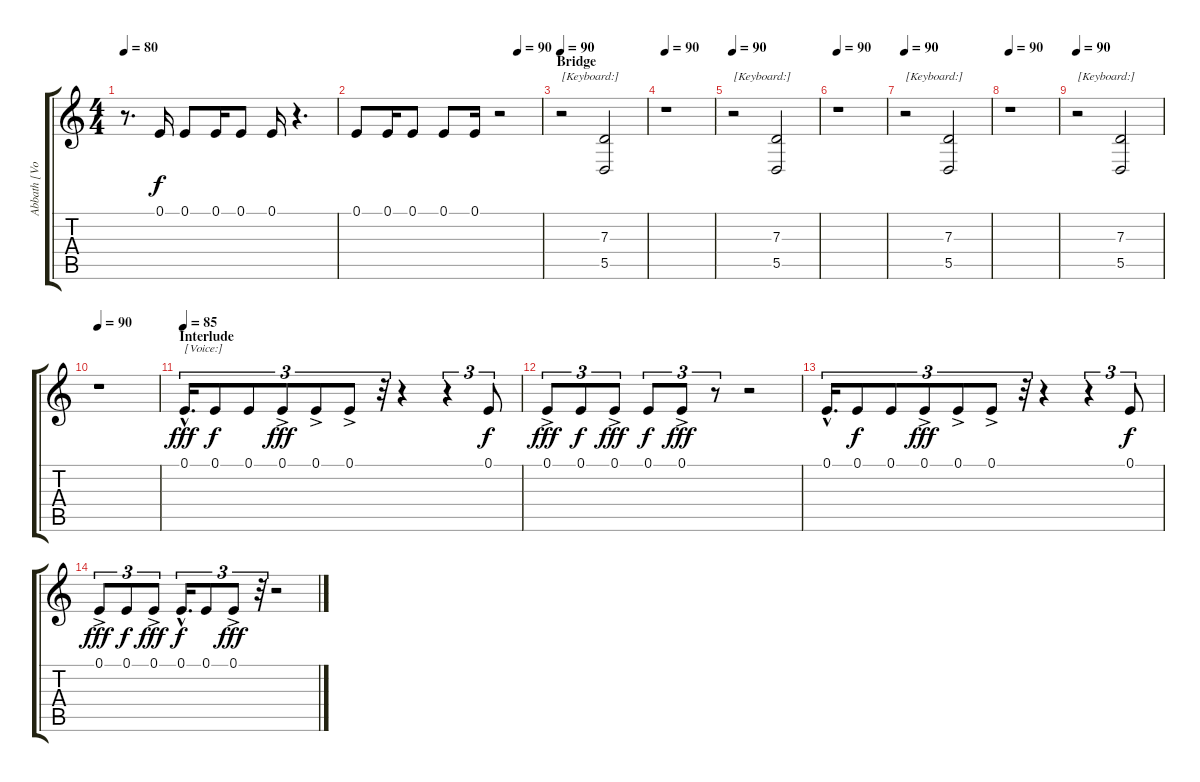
\track ("Abbath [Vox + Solo + Keys]" "Abbath [Vo") {instrument gunshot}
\staff {score tabs}
\tuning (E4 B3 G3 D3 A2 E2) {hide}
\ts (4 4)
\tempo 80
\clef g2
\ks c
r.8{d dy f} 0.1.16 0.1.8 0.1.16 0.1.8 0.1.16 r.4{d} |
\tempo (90 0.875)
0.1.8 0.1.16 0.1.8 0.1.8 0.1.16 r.2 |
\section ("" "Bridge")
\tempo 90
r.2{txt "[Keyboard:]"} (7.3 5.5).2{volume 10 instrument choiraahs} |
\tempo 90
r.1 |
\tempo 90
r.2{txt "[Keyboard:]"} (7.3 5.5).2{volume 10 instrument choiraahs} |
\tempo 90
r.1 |
\tempo 90
r.2{txt "[Keyboard:]"} (7.3 5.5).2{volume 10 instrument choiraahs} |
\tempo 90
r.1 |
\tempo 90
r.2{txt "[Keyboard:]"} (7.3 5.5).2{volume 10 instrument choiraahs} |
\tempo 90
r.1 |
\section ("" "Interlude")
\tempo 85
0.1{hac}.16{d tu (3 2) txt "[Voice:]" dy fff instrument gunshot} 0.1.8{tu (3 2) dy f} 0.1.8{tu (3 2)} 0.1{ac}.8{tu (3 2) dy fff} 0.1{ac}.8{tu (3 2)} 0.1{ac}.8{tu (3 2)} r.32{tu (3 2)} r.4 r.4{tu (3 2)} 0.1.8{tu (3 2) dy f} |
0.1{ac}.8{tu (3 2) dy fff} 0.1.8{tu (3 2) dy f} 0.1{ac}.8{tu (3 2) dy fff} 0.1.8{tu (3 2) dy f} 0.1{ac}.8{tu (3 2) dy fff} r.8{tu (3 2)} r.2 |
0.1{hac}.16{d tu (3 2)} 0.1.8{tu (3 2) dy f} 0.1.8{tu (3 2)} 0.1{ac}.8{tu (3 2) dy fff} 0.1{ac}.8{tu (3 2)} 0.1{ac}.8{tu (3 2)} r.32{tu (3 2)} r.4 r.4{tu (3 2)} 0.1.8{tu (3 2) dy f} |
0.1{ac}.8{tu (3 2) dy fff} 0.1.8{tu (3 2) dy f} 0.1{ac}.8{tu (3 2) dy fff} 0.1{hac}.16{d tu (3 2) dy f} 0.1.8{tu (3 2)} 0.1{ac}.8{tu (3 2) dy fff} r.32{tu (3 2)} r.2
